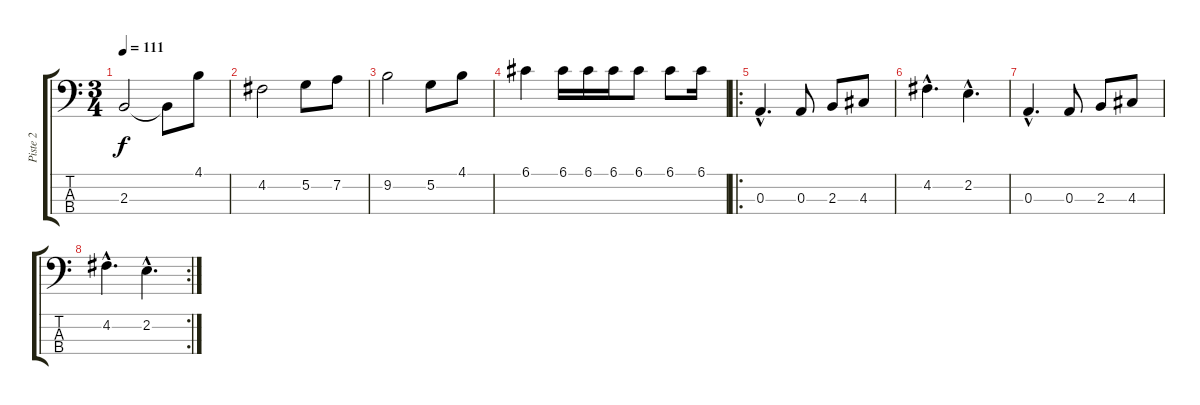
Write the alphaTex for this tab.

\track ("Piste 2" "Piste 2") {instrument electricbassfinger}
\staff {score tabs}
\tuning (G2 D2 A1 E1) {hide}
\ts (3 4)
\tempo 111
\clef f4
\ks c
2.3.2{dy f} 2.3{t}.8 4.1.8 |
4.2.2 5.2.8 7.2.8 |
9.2.2 5.2.8 4.1.8 |
6.1.4 6.1.16 6.1.16 6.1.16 6.1.8 6.1.8 6.1.16 |
\ro
0.3{hac}.4{d} 0.3.8 2.3.8 4.3.8 |
4.2{hac}.4{d} 2.2{hac}.4{d} |
0.3{hac}.4{d} 0.3.8 2.3.8 4.3.8 |
\rc 2
4.2{hac}.4{d} 2.2{hac}.4{d}
